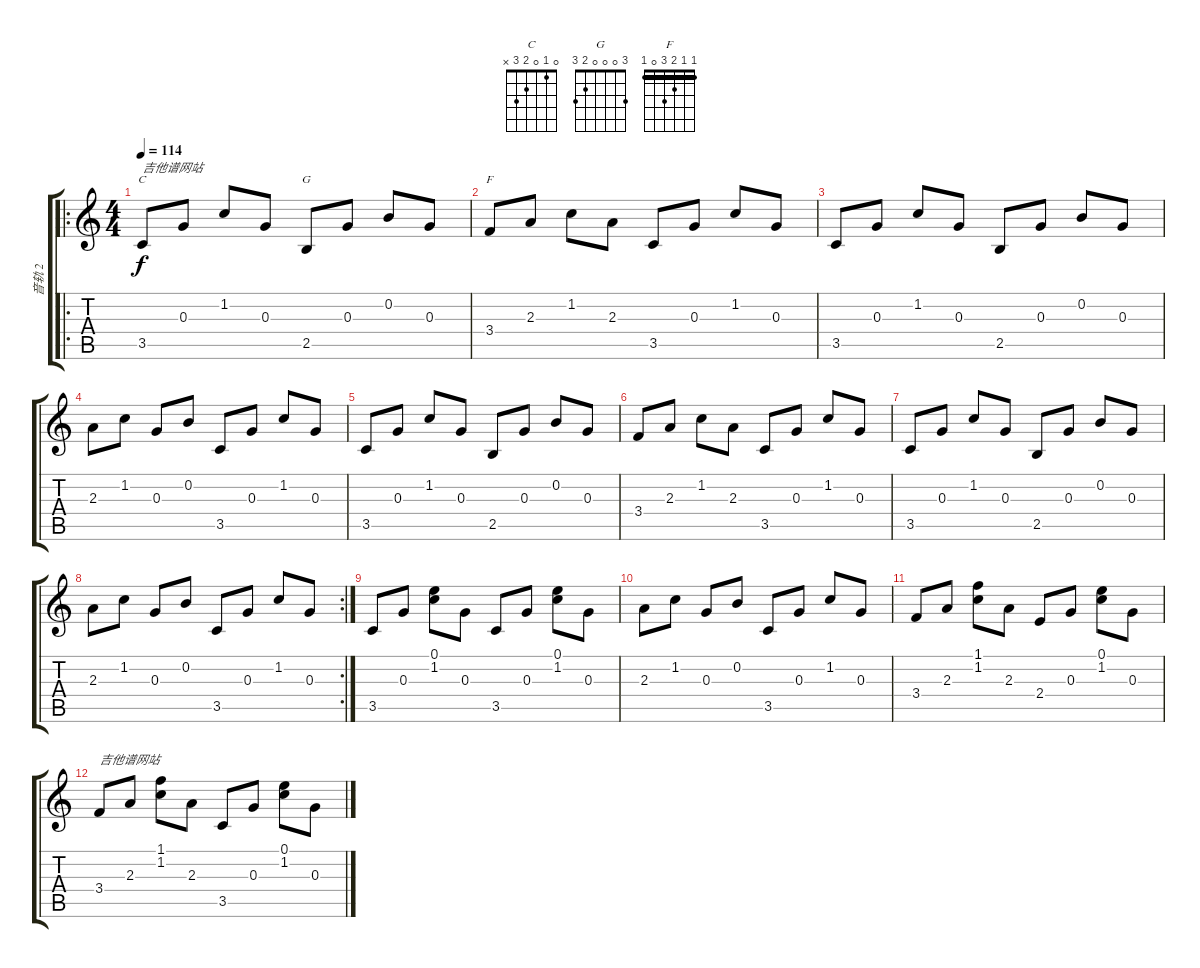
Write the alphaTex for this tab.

\track ("音轨 2" "音轨 2") {instrument acousticguitarnylon}
\staff {score tabs}
\tuning (E4 B3 G3 D3 A2 E2) {hide}
\chord ("C" 0 1 0 2 3 x)
\chord ("G" 3 0 0 0 2 3)
\chord ("F" 1 1 2 3 0 1) {barre 1}
\ro
\ts (4 4)
\tempo 114
\clef g2
\ks c
3.5.8{ch "C" txt "吉他谱网站" dy f instrument acousticguitarnylon} 0.3.8 1.2.8 0.3.8 2.5.8{ch "G"} 0.3.8 0.2.8 0.3.8 |
3.4.8{ch "F"} 2.3.8 1.2.8 2.3.8 3.5.8 0.3.8 1.2.8 0.3.8 |
3.5.8 0.3.8 1.2.8 0.3.8 2.5.8 0.3.8 0.2.8 0.3.8 |
2.3.8 1.2.8 0.3.8 0.2.8 3.5.8 0.3.8 1.2.8 0.3.8 |
3.5.8 0.3.8 1.2.8 0.3.8 2.5.8 0.3.8 0.2.8 0.3.8 |
3.4.8 2.3.8 1.2.8 2.3.8 3.5.8 0.3.8 1.2.8 0.3.8 |
3.5.8 0.3.8 1.2.8 0.3.8 2.5.8 0.3.8 0.2.8 0.3.8 |
\rc 2
2.3.8 1.2.8 0.3.8 0.2.8 3.5.8 0.3.8 1.2.8 0.3.8 |
3.5.8 0.3.8 (0.1 1.2).8 0.3.8 3.5.8 0.3.8 (0.1 1.2).8 0.3.8 |
2.3.8 1.2.8 0.3.8 0.2.8 3.5.8 0.3.8 1.2.8 0.3.8 |
3.4.8 2.3.8 (1.1 1.2).8 2.3.8 2.4.8 0.3.8 (0.1 1.2).8 0.3.8 |
3.4.8{txt "吉他谱网站"} 2.3.8 (1.1 1.2).8 2.3.8 3.5.8 0.3.8 (0.1 1.2).8 0.3.8
